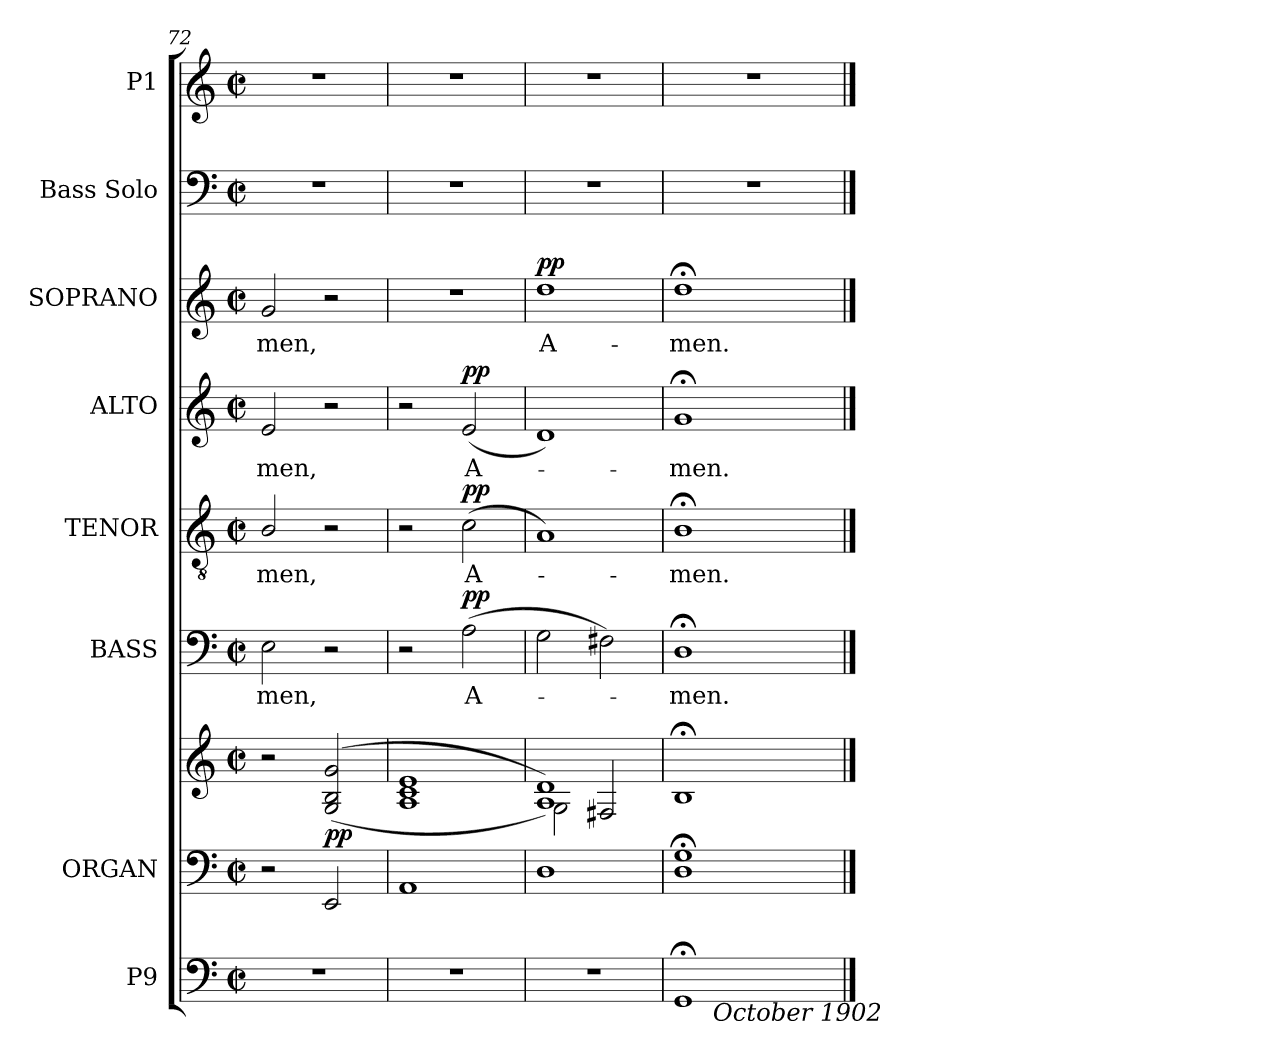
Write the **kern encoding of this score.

**kern	**kern	**kern	**dynam	**kern	**text	**dynam	**kern	**text	**dynam	**kern	**text	**dynam	**kern	**text	**dynam	**kern	**kern
*part8	*part7	*part7	*part7	*part6	*part6	*part6	*part5	*part5	*part5	*part4	*part4	*part4	*part3	*part3	*part3	*part2	*part1
*staff9	*staff8	*staff7	*staff7/8	*staff6	*staff6	*staff6	*staff5	*staff5	*staff5	*staff4	*staff4	*staff4	*staff3	*staff3	*staff3	*staff2	*staff1
*I"P9	*I"ORGAN	*	*	*I"BASS	*	*	*I"TENOR	*	*	*I"ALTO	*	*	*I"SOPRANO	*	*	*I"Bass Solo	*I"P1
*clefF4	*clefF4	*clefG2	*	*clefF4	*	*	*clefGv2	*	*	*clefG2	*	*	*clefG2	*	*	*clefF4	*clefG2
*	*	*	*	*	*	*	*ITrd7c12	*	*	*	*	*	*	*	*	*	*
*k[]	*k[]	*k[]	*	*k[]	*	*	*k[]	*	*	*k[]	*	*	*k[]	*	*	*k[]	*k[]
*C:	*C:	*C:	*	*C:	*	*	*C:	*	*	*C:	*	*	*C:	*	*	*C:	*C:
*M2/2	*M2/2	*M2/2	*	*M2/2	*	*	*M2/2	*	*	*M2/2	*	*	*M2/2	*	*	*M2/2	*M2/2
*met(c|)	*met(c|)	*met(c|)	*	*met(c|)	*	*	*met(c|)	*	*	*met(c|)	*	*	*met(c|)	*	*	*met(c|)	*met(c|)
=72	=72	=72	=72	=72	=72	=72	=72	=72	=72	=72	=72	=72	=72	=72	=72	=72	=72
!	!	!	!	!	!LO:LY:b:color=#000000	!	!	!	!	!	!	!	!	!	!	!	!
!	!	!	!	!	!	!	!	!LO:LY:b:color=#000000	!	!	!	!	!	!	!	!	!
!	!	!	!	!	!	!	!	!	!	!	!LO:LY:b:color=#000000	!	!	!	!	!	!
!	!	!	!	!	!	!	!	!	!	!	!	!	!	!LO:LY:b:color=#000000	!	!	!
1r	2r	2r	.	2Ei\	-men,	.	2BBi/	-men,	.	2ei/	-men,	.	2gi/	-men,	.	1r	1r
.	2EEi/	((2Gi/ 2Bi 2gi	pp	2r	.	.	2r	.	.	2r	.	.	2r	.	.	.	.
=73	=73	=73	=73	=73	=73	=73	=73	=73	=73	=73	=73	=73	=73	=73	=73	=73	=73
1r	1AAi	1Ai 1ci 1ei	.	2r	.	.	2r	.	.	2r	.	.	1r	.	.	1r	1r
!	!	!	!	!	!LO:LY:b:color=#000000	!	!	!	!	!	!	!	!	!	!	!	!
!	!	!	!	!	!	!	!	!LO:LY:b:color=#000000	!	!	!	!	!	!	!	!	!
!	!	!	!	!	!	!	!	!	!	!	!LO:LY:b:color=#000000	!	!	!	!	!	!
.	.	.	.	(2Ai\	A-	pp	(2Ci\	A-	pp	(2ei/	A-	pp	.	.	.	.	.
=74	=74	=74	=74	=74	=74	=74	=74	=74	=74	=74	=74	=74	=74	=74	=74	=74	=74
*	*	*^	*	*	*	*	*	*	*	*	*	*	*	*	*	*	*
!	!	!	!	!	!	!	!	!	!	!	!	!	!	!	!LO:LY:b:color=#000000	!	!	!
1r	1Di	1Ai 1di))	2Gi\	.	2Gi\	.	.	1AAi)	.	.	1di)	.	.	1ddi	A-	pp	1r	1r
.	.	.	2F#i/	.	2F#i\)	.	.	.	.	.	.	.	.	.	.	.	.	.
*	*	*v	*v	*	*	*	*	*	*	*	*	*	*	*	*	*	*	*
=75	=75	=75	=75	=75	=75	=75	=75	=75	=75	=75	=75	=75	=75	=75	=75	=75	=75
*	*	*^	*	*	*	*	*	*	*	*	*	*	*	*	*	*	*
!	!	!	!	!	!	!LO:LY:b:color=#000000	!	!	!	!	!	!	!	!	!	!	!	!
*	*	*v	*v	*	*	*	*	*	*	*	*	*	*	*	*	*	*	*
*	*	*^	*	*	*	*	*	*	*	*	*	*	*	*	*	*	*
!	!	!	!	!	!	!	!	!	!LO:LY:b:color=#000000	!	!	!	!	!	!	!	!	!
*	*	*v	*v	*	*	*	*	*	*	*	*	*	*	*	*	*	*	*
*	*	*^	*	*	*	*	*	*	*	*	*	*	*	*	*	*	*
!	!	!	!	!	!	!	!	!	!	!	!	!LO:LY:b:color=#000000	!	!	!	!	!	!
*	*	*v	*v	*	*	*	*	*	*	*	*	*	*	*	*	*	*	*
*	*	*^	*	*	*	*	*	*	*	*	*	*	*	*	*	*	*
!	!	!	!	!	!	!	!	!	!	!	!	!	!	!	!LO:LY:b:color=#000000	!	!	!
*^	*	*v	*v	*	*	*	*	*	*	*	*	*	*	*	*	*	*	*
1GG;i	8ryy	1Di; 1Gi;	1B;i	.	1D;i	-men.	.	1BB;i	-men.	.	1g;i	-men.	.	1dd;i	-men.	.	1r	1r
.	32ryy	.	.	.	.	.	.	.	.	.	.	.	.	.	.	.	.	.
!	!LO:TX:b:i:t=October 1902	!	!	!	!	!	!	!	!	!	!	!	!	!	!	!	!	!
.	2ryy	.	.	.	.	.	.	.	.	.	.	.	.	.	.	.	.	.
.	4ryy	.	.	.	.	.	.	.	.	.	.	.	.	.	.	.	.	.
.	16.ryy	.	.	.	.	.	.	.	.	.	.	.	.	.	.	.	.	.
*v	*v	*	*	*	*	*	*	*	*	*	*	*	*	*	*	*	*	*
==	==	==	==	==	==	==	==	==	==	==	==	==	==	==	==	==	==
*-	*-	*-	*-	*-	*-	*-	*-	*-	*-	*-	*-	*-	*-	*-	*-	*-	*-
